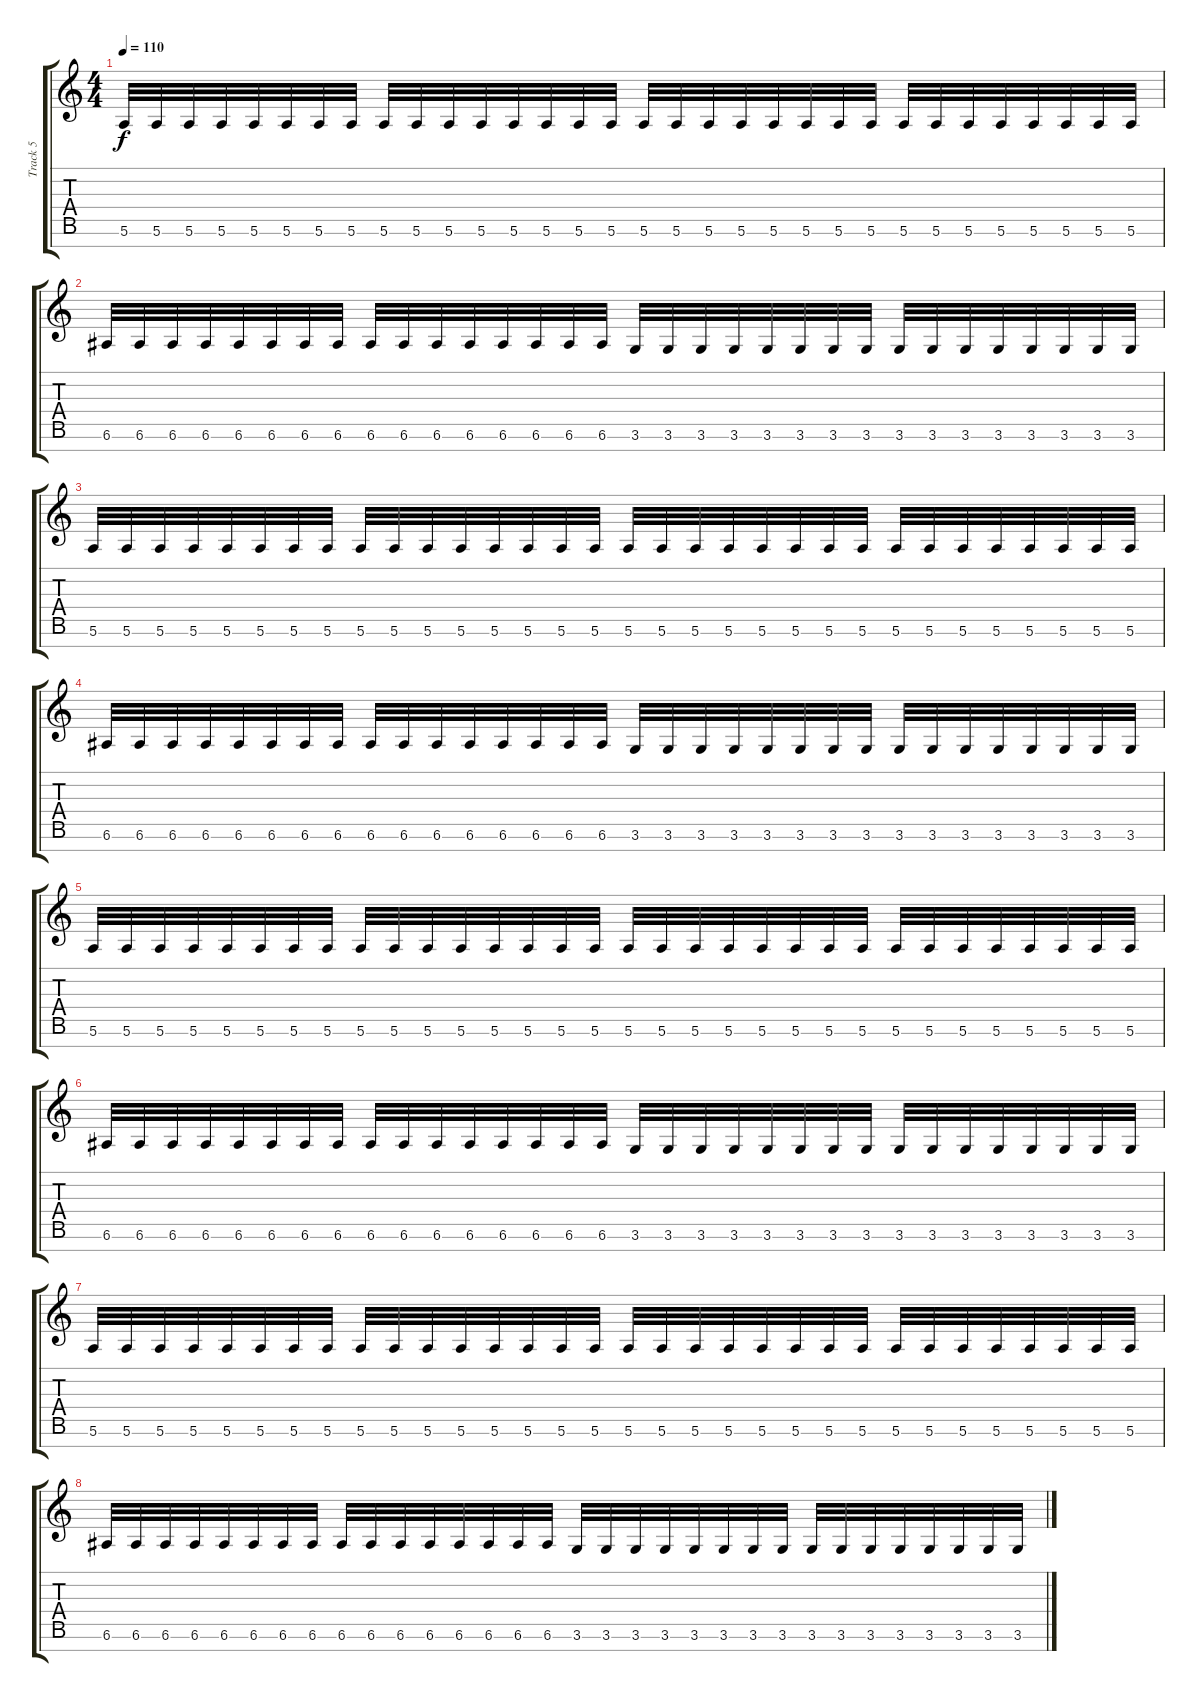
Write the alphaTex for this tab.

\track ("Track 5" "Track 5") {instrument distortionguitar}
\staff {score tabs}
\tuning (E4 B3 G3 D3 A2 E2 B1) {hide}
\ts (4 4)
\tempo 110
\clef g2
\ks c
5.6.32{dy f} 5.6.32 5.6.32 5.6.32 5.6.32 5.6.32 5.6.32 5.6.32 5.6.32 5.6.32 5.6.32 5.6.32 5.6.32 5.6.32 5.6.32 5.6.32 5.6.32 5.6.32 5.6.32 5.6.32 5.6.32 5.6.32 5.6.32 5.6.32 5.6.32 5.6.32 5.6.32 5.6.32 5.6.32 5.6.32 5.6.32 5.6.32 |
6.6.32 6.6.32 6.6.32 6.6.32 6.6.32 6.6.32 6.6.32 6.6.32 6.6.32 6.6.32 6.6.32 6.6.32 6.6.32 6.6.32 6.6.32 6.6.32 3.6.32 3.6.32 3.6.32 3.6.32 3.6.32 3.6.32 3.6.32 3.6.32 3.6.32 3.6.32 3.6.32 3.6.32 3.6.32 3.6.32 3.6.32 3.6.32 |
5.6.32 5.6.32 5.6.32 5.6.32 5.6.32 5.6.32 5.6.32 5.6.32 5.6.32 5.6.32 5.6.32 5.6.32 5.6.32 5.6.32 5.6.32 5.6.32 5.6.32 5.6.32 5.6.32 5.6.32 5.6.32 5.6.32 5.6.32 5.6.32 5.6.32 5.6.32 5.6.32 5.6.32 5.6.32 5.6.32 5.6.32 5.6.32 |
6.6.32 6.6.32 6.6.32 6.6.32 6.6.32 6.6.32 6.6.32 6.6.32 6.6.32 6.6.32 6.6.32 6.6.32 6.6.32 6.6.32 6.6.32 6.6.32 3.6.32 3.6.32 3.6.32 3.6.32 3.6.32 3.6.32 3.6.32 3.6.32 3.6.32 3.6.32 3.6.32 3.6.32 3.6.32 3.6.32 3.6.32 3.6.32 |
5.6.32 5.6.32 5.6.32 5.6.32 5.6.32 5.6.32 5.6.32 5.6.32 5.6.32 5.6.32 5.6.32 5.6.32 5.6.32 5.6.32 5.6.32 5.6.32 5.6.32 5.6.32 5.6.32 5.6.32 5.6.32 5.6.32 5.6.32 5.6.32 5.6.32 5.6.32 5.6.32 5.6.32 5.6.32 5.6.32 5.6.32 5.6.32 |
6.6.32 6.6.32 6.6.32 6.6.32 6.6.32 6.6.32 6.6.32 6.6.32 6.6.32 6.6.32 6.6.32 6.6.32 6.6.32 6.6.32 6.6.32 6.6.32 3.6.32 3.6.32 3.6.32 3.6.32 3.6.32 3.6.32 3.6.32 3.6.32 3.6.32 3.6.32 3.6.32 3.6.32 3.6.32 3.6.32 3.6.32 3.6.32 |
5.6.32 5.6.32 5.6.32 5.6.32 5.6.32 5.6.32 5.6.32 5.6.32 5.6.32 5.6.32 5.6.32 5.6.32 5.6.32 5.6.32 5.6.32 5.6.32 5.6.32 5.6.32 5.6.32 5.6.32 5.6.32 5.6.32 5.6.32 5.6.32 5.6.32 5.6.32 5.6.32 5.6.32 5.6.32 5.6.32 5.6.32 5.6.32 |
6.6.32 6.6.32 6.6.32 6.6.32 6.6.32 6.6.32 6.6.32 6.6.32 6.6.32 6.6.32 6.6.32 6.6.32 6.6.32 6.6.32 6.6.32 6.6.32 3.6.32 3.6.32 3.6.32 3.6.32 3.6.32 3.6.32 3.6.32 3.6.32 3.6.32 3.6.32 3.6.32 3.6.32 3.6.32 3.6.32 3.6.32 3.6.32
